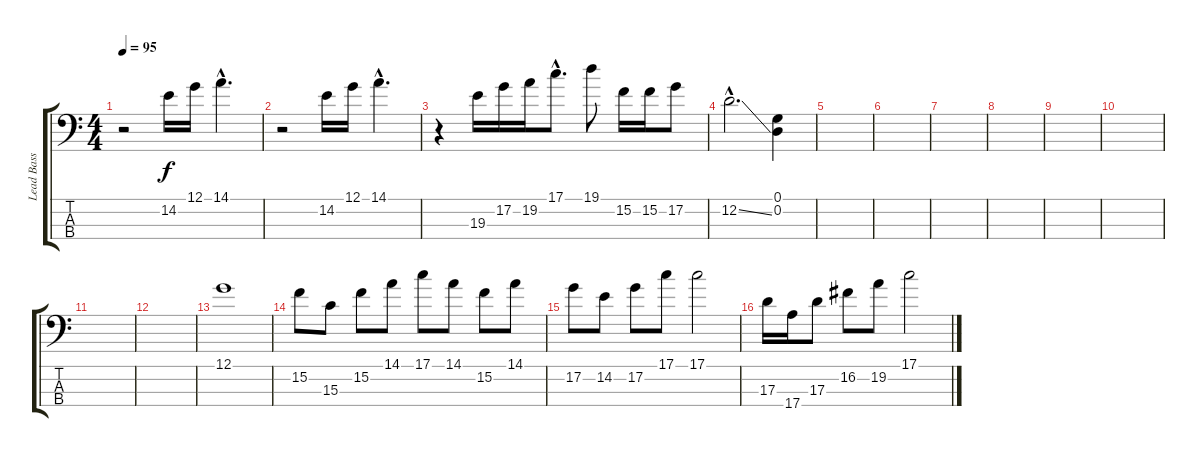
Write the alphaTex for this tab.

\track ("Lead Bass" "Lead Bass") {instrument electricbassfinger}
\staff {score tabs}
\tuning (G2 D2 A1 E1) {hide}
\ts (4 4)
\tempo 95
\clef f4
\ks c
r.2{dy f instrument electricbassfinger} 14.2.16 12.1.16 14.1{hac}.4{d} |
r.2 14.2.16 12.1.16 14.1{hac}.4{d} |
r.4 19.3.16 17.2.16 19.2.16 17.1{hac}.8{d} 19.1.8 15.2.16 15.2.16 17.2.8 |
12.2{ss hac}.2{d} (0.1 0.2).4{instrument slapbass1} |
|
|
|
|
|
|
|
|
12.1.1{instrument electricbassfinger} |
15.2.8 15.3.8 15.2.8 14.1.8 17.1.8 14.1.8 15.2.8 14.1.8 |
17.2.8 14.2.8 17.2.8 17.1.8 17.1.2 |
17.3.16 17.4.16 17.3.8 16.2.8 19.2.8 17.1.2
